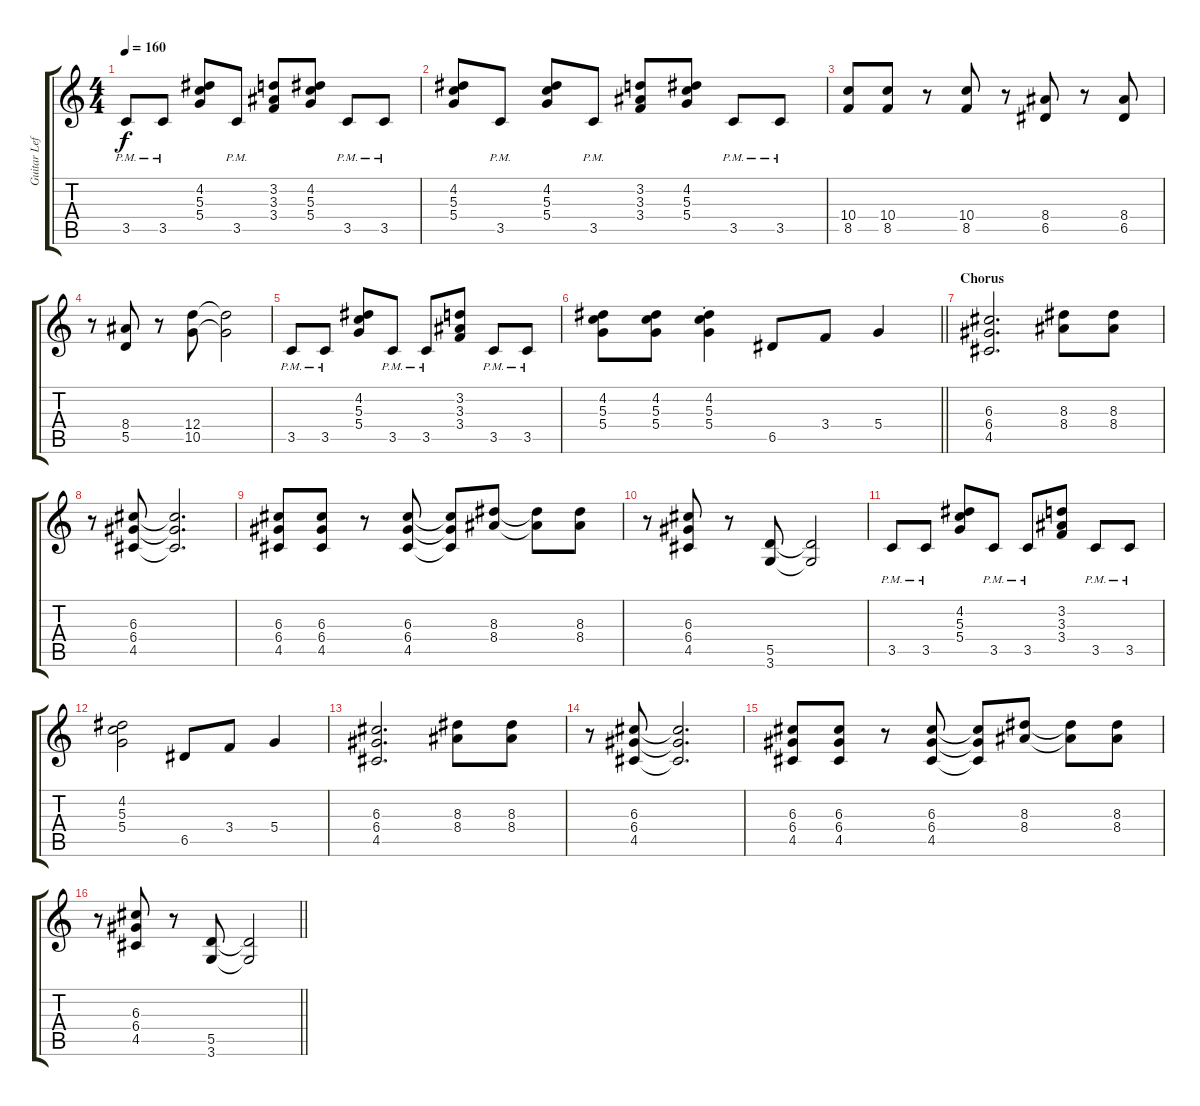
\track ("Guitar Left" "Guitar Lef") {instrument overdrivenguitar}
\staff {score tabs}
\tuning (E4 B3 G3 D3 A2 E2) {hide}
\ts (4 4)
\tempo 160
\clef g2
\ks c
3.5{pm}.8{dy f} 3.5{pm}.8 (4.2 5.3 5.4).8 3.5{pm}.8 (3.2 3.3 3.4).8 (4.2 5.3 5.4).8 3.5{pm}.8 3.5{pm}.8 |
(4.2 5.3 5.4).8 3.5{pm}.8 (4.2 5.3 5.4).8 3.5{pm}.8 (3.2 3.3 3.4).8 (4.2 5.3 5.4).8 3.5{pm}.8 3.5{pm}.8 |
(10.4 8.5).8 (10.4 8.5).8 r.8 (10.4 8.5).8 r.8 (8.4 6.5).8 r.8 (8.4 6.5).8 |
r.8 (8.4 5.5).8 r.8 (12.4 10.5).8 (12.4{t} 10.5{t}).2 |
3.5{pm}.8 3.5{pm}.8 (4.2 5.3 5.4).8 3.5{pm}.8 3.5{pm}.8 (3.2 3.3 3.4).8 3.5{pm}.8 3.5{pm}.8 |
\barLineRight lightlight
(4.2 5.3 5.4).8 (4.2 5.3 5.4).8 (4.2{st} 5.3{st} 5.4{st}).4 6.5.8 3.4.8 5.4.4 |
\section ("" "Chorus")
(6.3 6.4 4.5).2{d} (8.3 8.4).8 (8.3 8.4).8 |
r.8 (6.3 6.4 4.5).8 (6.3{t} 6.4{t} 4.5{t}).2{d} |
(6.3 6.4 4.5).8 (6.3 6.4 4.5).8 r.8 (6.3 6.4 4.5).8 (6.3{t} 6.4{t} 4.5{t}).8 (8.3 8.4).8 (8.3{t} 8.4{t}).8 (8.3 8.4).8 |
r.8 (6.3 6.4 4.5).8 r.8 (5.5 3.6).8 (5.5{t} 3.6{t}).2 |
3.5{pm}.8 3.5{pm}.8 (4.2 5.3 5.4).8 3.5{pm}.8 3.5{pm}.8 (3.2 3.3 3.4).8 3.5{pm}.8 3.5{pm}.8 |
(4.2 5.3 5.4).2 6.5.8 3.4.8 5.4.4 |
(6.3 6.4 4.5).2{d} (8.3 8.4).8 (8.3 8.4).8 |
r.8 (6.3 6.4 4.5).8 (6.3{t} 6.4{t} 4.5{t}).2{d} |
(6.3 6.4 4.5).8 (6.3 6.4 4.5).8 r.8 (6.3 6.4 4.5).8 (6.3{t} 6.4{t} 4.5{t}).8 (8.3 8.4).8 (8.3{t} 8.4{t}).8 (8.3 8.4).8 |
\barLineRight lightlight
r.8 (6.3 6.4 4.5).8 r.8 (5.5 3.6).8 (5.5{t} 3.6{t}).2
